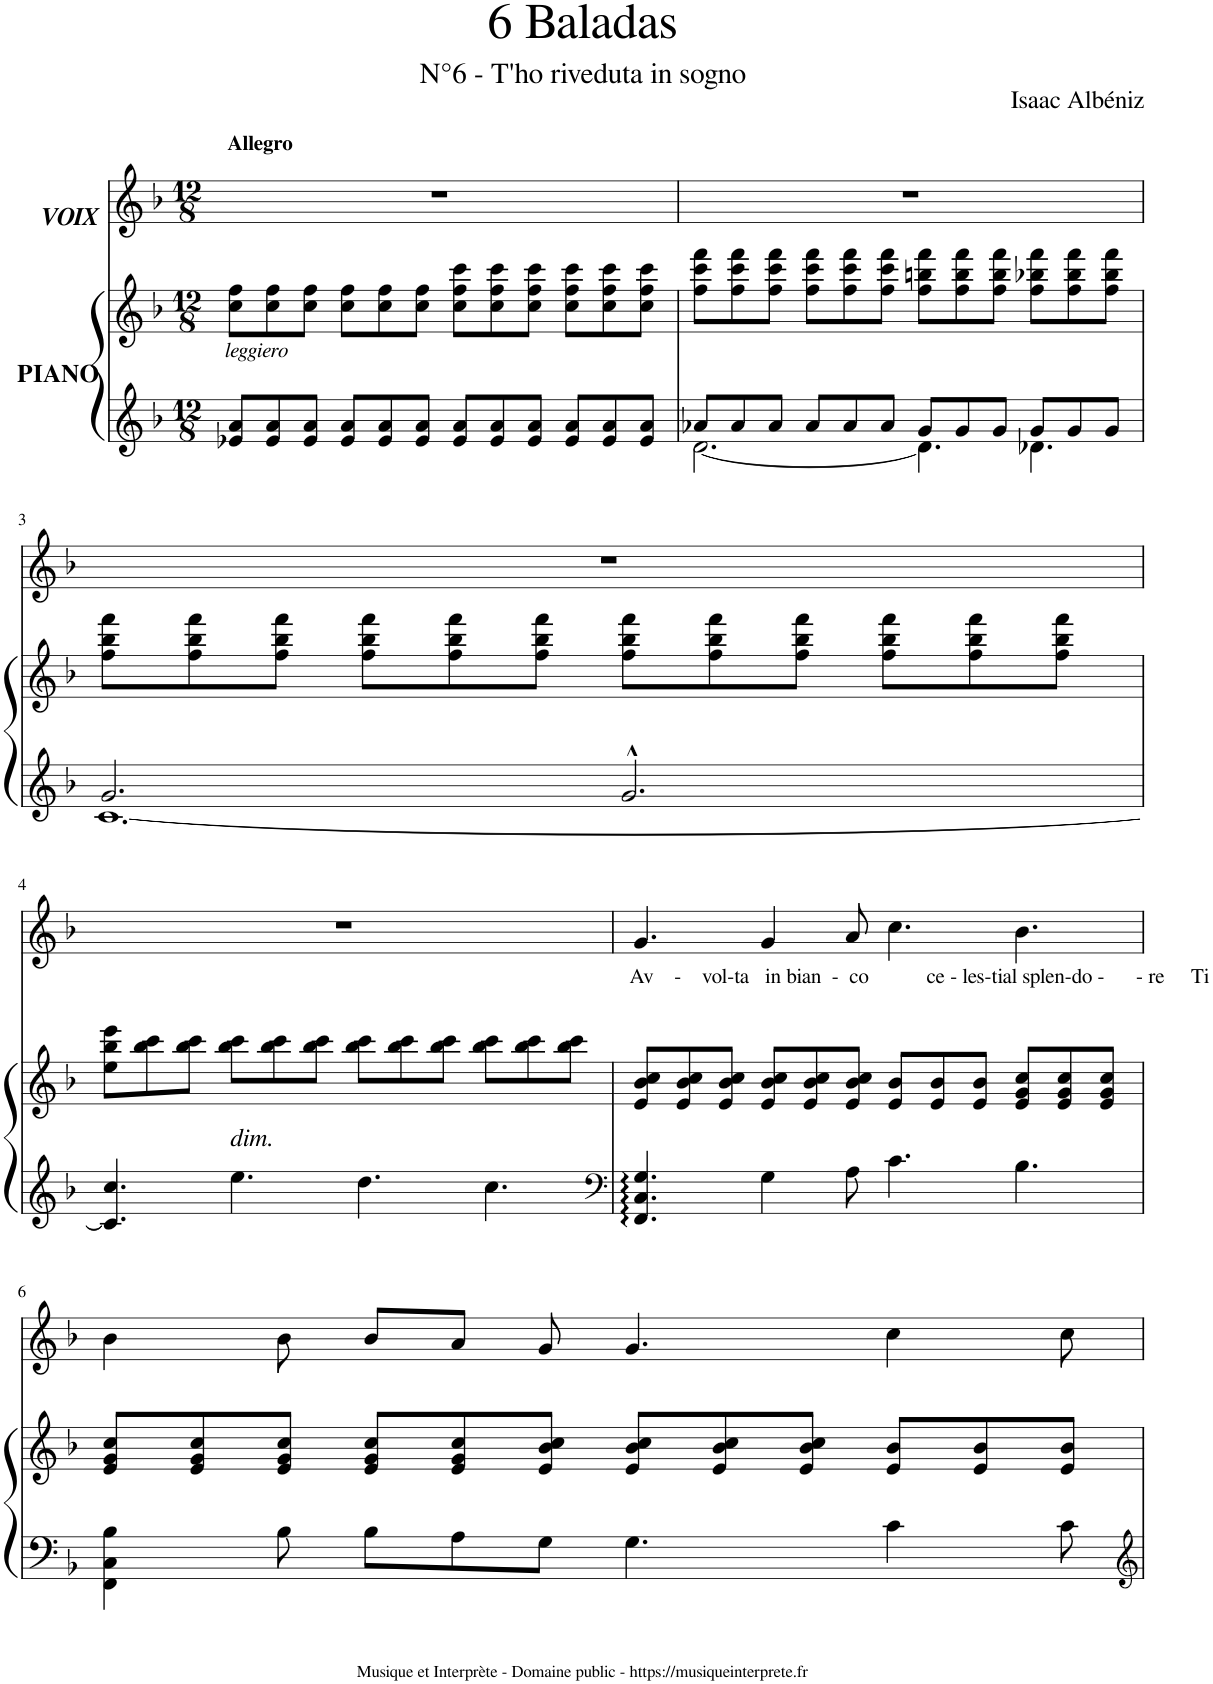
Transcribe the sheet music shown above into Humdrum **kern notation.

**kern	**kern	**kern
*part2	*part2	*part1
*staff3	*staff2	*staff1
*I"Piano	*	*I"Voice
*I'Pno	*	*
*clefG2	*clefG2	*clefG2
*k[b-]	*k[b-]	*k[b-]
*M12/8	*M12/8	*M12/8
=1	=1	=1
!	!	!LO:TX:b:Bi:t=VOIX
!	!	!LO:TX:a:B:t=Allegro
!	!LO:TX:b:B:t=PIANO	!
!LO:TX:a:i:t=leggiero	!	!
8e-X/ 8a/L	8cc\ 8ff\L	1.r
8e-/ 8a/	8cc\ 8ff\	.
8e-/ 8a/J	8cc\ 8ff\J	.
8e-/ 8a/L	8cc\ 8ff\L	.
8e-/ 8a/	8cc\ 8ff\	.
8e-/ 8a/J	8cc\ 8ff\J	.
8e-/ 8a/L	8cc\ 8ff\ 8ccc\L	.
8e-/ 8a/	8cc\ 8ff\ 8ccc\	.
8e-/ 8a/J	8cc\ 8ff\ 8ccc\J	.
8e-/ 8a/L	8cc\ 8ff\ 8ccc\L	.
8e-/ 8a/	8cc\ 8ff\ 8ccc\	.
8e-/ 8a/J	8cc\ 8ff\ 8ccc\J	.
=2	=2	=2
*^	*	*
8a-X/L	[2.d\	8ff\ 8ccc\ 8fff\L	1.r
8a-/	.	8ff\ 8ccc\ 8fff\	.
8a-/J	.	8ff\ 8ccc\ 8fff\J	.
8a-/L	.	8ff\ 8ccc\ 8fff\L	.
8a-/	.	8ff\ 8ccc\ 8fff\	.
8a-/J	.	8ff\ 8ccc\ 8fff\J	.
8g/L	4.d\]	8ff\ 8bbn\ 8fff\L	.
8g/	.	8ff\ 8bb\ 8fff\	.
8g/J	.	8ff\ 8bb\ 8fff\J	.
8g/L	4.d-X\	8ff\ 8bb-X\ 8fff\L	.
8g/	.	8ff\ 8bb-\ 8fff\	.
8g/J	.	8ff\ 8bb-\ 8fff\J	.
!!LO:LB:g=z
=3	=3	=3	=3
2.g/	[1.c	8ff\ 8bb-\ 8fff\L	1.r
.	.	8ff\ 8bb-\ 8fff\	.
.	.	8ff\ 8bb-\ 8fff\J	.
.	.	8ff\ 8bb-\ 8fff\L	.
.	.	8ff\ 8bb-\ 8fff\	.
.	.	8ff\ 8bb-\ 8fff\J	.
2.g^^/	.	8ff\ 8bb-\ 8fff\L	.
.	.	8ff\ 8bb-\ 8fff\	.
.	.	8ff\ 8bb-\ 8fff\J	.
.	.	8ff\ 8bb-\ 8fff\L	.
.	.	8ff\ 8bb-\ 8fff\	.
.	.	8ff\ 8bb-\ 8fff\J	.
*v	*v	*	*
!!LO:LB:g=z
=4	=4	=4
4.c/] 4.cc/	8ee\ 8bb-\ 8eee\L	1.r
.	8bb-\ 8ccc\	.
.	8bb-\ 8ccc\J	.
!	!LO:TX:b:i:t=dim.	!
4.ee\	8bb-\ 8ccc\L	.
.	8bb-\ 8ccc\	.
.	8bb-\ 8ccc\J	.
4.dd\	8bb-\ 8ccc\L	.
.	8bb-\ 8ccc\	.
.	8bb-\ 8ccc\J	.
4.cc\	8bb-\ 8ccc\L	.
.	8bb-\ 8ccc\	.
.	8bb-\ 8ccc\J	.
=5	=5	=5
*clefF4	*	*
!	!LO:TX:a:t=Av    -    vol-ta   in bian  -  co           ce - les-tial splen-do -      - re     Ti	!
4.FF/: 4.C/: 4.G/:	8e/ 8b-/ 8cc/L	4.g/
.	8e/ 8b-/ 8cc/	.
.	8e/ 8b-/ 8cc/J	.
4G\	8e/ 8b-/ 8cc/L	4g/
.	8e/ 8b-/ 8cc/	.
8A\	8e/ 8b-/ 8cc/J	8a/
4.c\	8e/ 8b-/L	4.cc\
.	8e/ 8b-/	.
.	8e/ 8b-/J	.
4.B-\	8e/ 8g/ 8cc/L	4.b-\
.	8e/ 8g/ 8cc/	.
.	8e/ 8g/ 8cc/J	.
!!LO:LB:g=z
=6	=6	=6
4FF\ 4C\ 4B-\	8e/ 8g/ 8cc/L	4b-\
.	8e/ 8g/ 8cc/	.
8B-\	8e/ 8g/ 8cc/J	8b-\
8B-\L	8e/ 8g/ 8cc/L	8b-/L
8A\	8e/ 8g/ 8cc/	8a/J
8G\J	8e/ 8b-/ 8cc/J	8g/
4.G\	8e/ 8b-/ 8cc/L	4.g/
.	8e/ 8b-/ 8cc/	.
.	8e/ 8b-/ 8cc/J	.
4c\	8e/ 8b-/L	4cc\
.	8e/ 8b-/	.
8c\	8e/ 8b-/J	8cc\
=	=	=
*-	*-	*-
